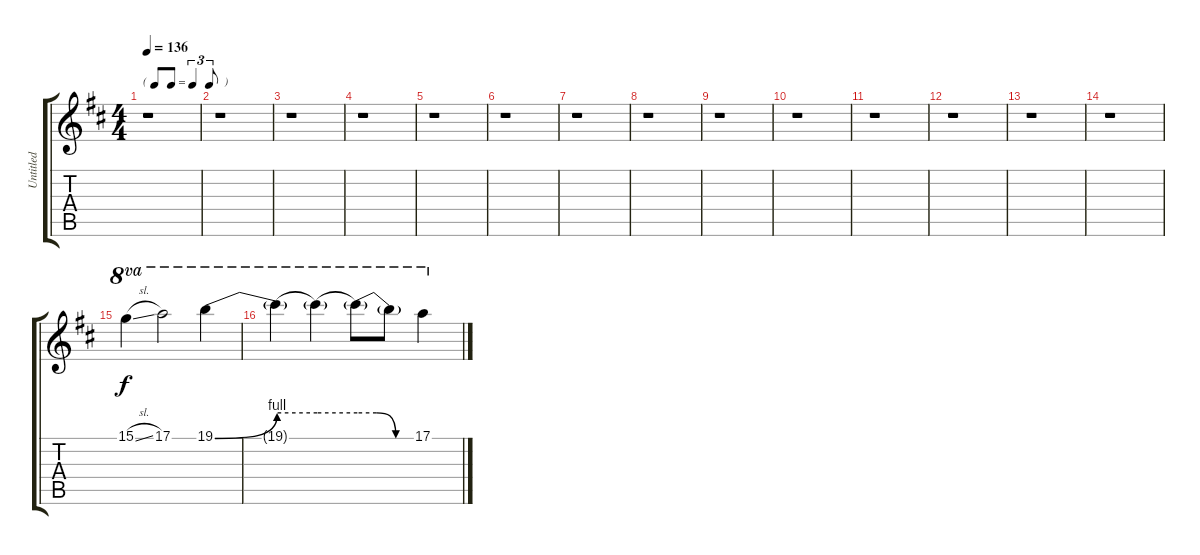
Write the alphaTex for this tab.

\track ("Untitled" "Untitled") {instrument overdrivenguitar}
\staff {score tabs}
\tuning (E4 B3 G3 D3 A2 E2) {hide}
\ts (4 4)
\tf triplet8th
\tempo 136
\clef g2
\ks d
r.1{dy f} |
r.1 |
r.1 |
r.1 |
r.1 |
r.1 |
r.1 |
r.1 |
r.1 |
r.1 |
r.1 |
r.1 |
r.1 |
r.1 |
15.1{sl}.4{ot 8va} 17.1.2{ot 8va} 19.1{be (bend 0 0 60 4)}.4{ot 8va} |
19.1{be (hold 0 4 60 4) t}.4{ot 8va} 19.1{be (hold 0 4 60 4) t}.4{ot 8va} 19.1{be (custom 0 4 20 4 40 0 60 0) t}.8{ot 8va} 19.1{t}.8{ot 8va} 17.1.4{ot 8va}
